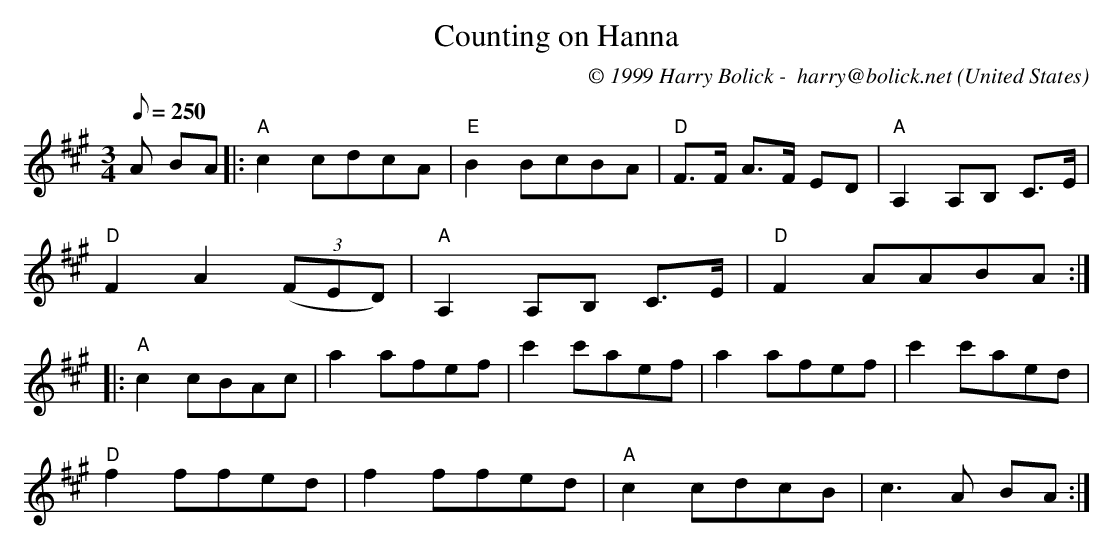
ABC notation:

X:1
T:Counting on Hanna
C:© 1999 Harry Bolick -  harry@bolick.net
O:United States
M:3/4
L:1/8
Q:250
K:A
A BA |: "A" c2 cdcA | "E" B2 BcBA | "D" F>F A>F ED | "A" A,2 A,B, C>E |
 "D" F2 A2 (3(FED) | "A" A,2 A,B, C>E | "D" F2 AABA  :|
|: "A" c2 cBAc| a2 afef | c'2 c'aef | a2 afef| c'2 c'aed |
"D" f2 ffed | f2 ffed  |"A"  c2 cdcB | c3 A BA  :|
